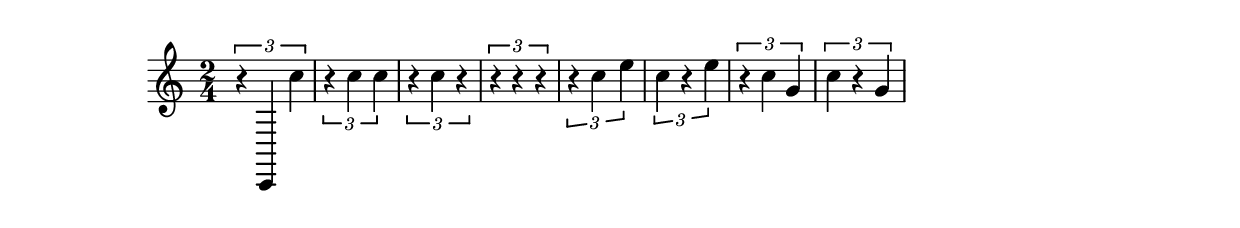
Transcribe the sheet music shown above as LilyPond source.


\version "2.3.16"
\header {

    texidoc = "Tuplets may contain rests. "

}

\score {
  \context Voice  \relative c'' {
    \time 2/4
    \times 2/3 { r c,,, c''' }
    \times 2/3 { r c c }
    \times 2/3 { r c r}
    \times 2/3 { r r r}
    \times 2/3 { r c e}
    \times 2/3 { c r e}
    \times 2/3 { r c g}
    \times 2/3 { c r g}
  }
}


